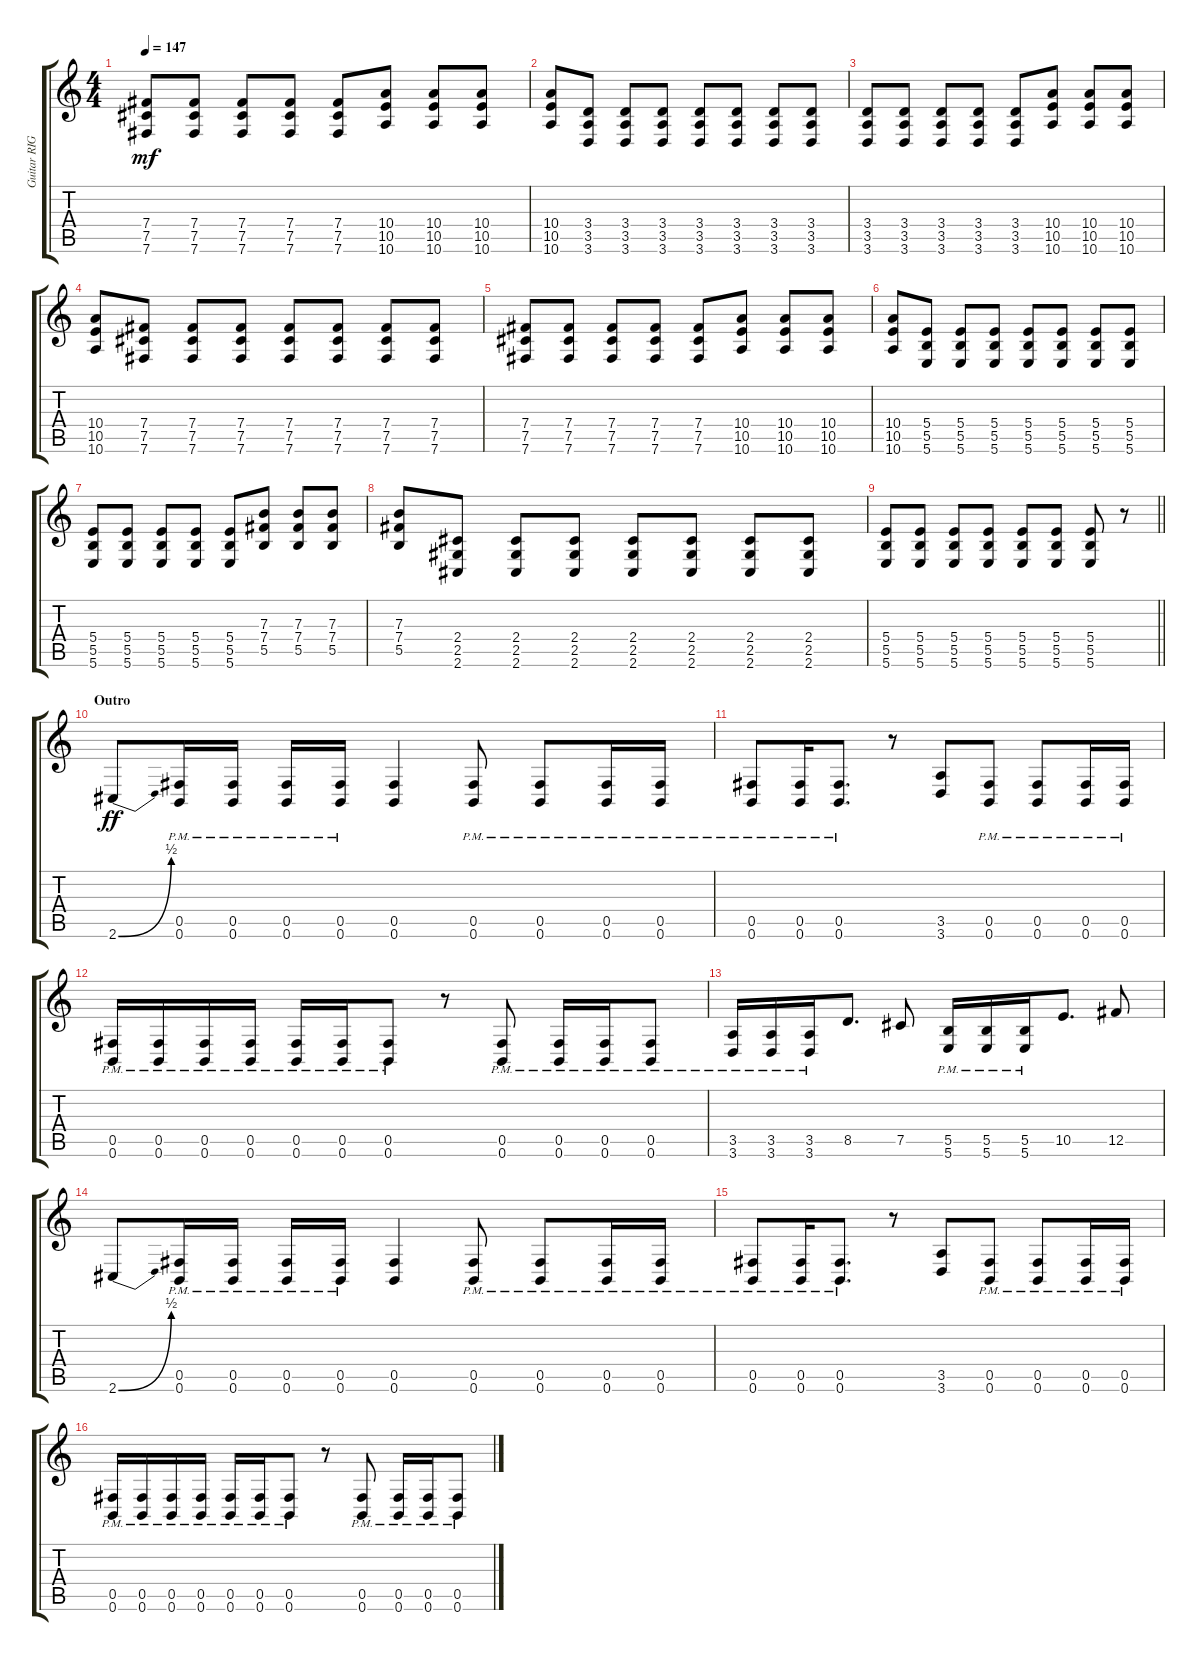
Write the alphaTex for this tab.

\track ("Guitar RIGHT" "Guitar RIG") {instrument distortionguitar}
\staff {score tabs}
\tuning (Db4 Ab3 E3 B2 Gb2 B1) {hide}
\ts (4 4)
\tempo 147
\clef g2
\ks c
(7.4 7.5 7.6).8{dy mf} (7.4 7.5 7.6).8 (7.4 7.5 7.6).8 (7.4 7.5 7.6).8 (7.4 7.5 7.6).8 (10.4 10.5 10.6).8 (10.4 10.5 10.6).8 (10.4 10.5 10.6).8 |
(10.4 10.5 10.6).8 (3.4 3.5 3.6).8 (3.4 3.5 3.6).8 (3.4 3.5 3.6).8 (3.4 3.5 3.6).8 (3.4 3.5 3.6).8 (3.4 3.5 3.6).8 (3.4 3.5 3.6).8 |
(3.4 3.5 3.6).8 (3.4 3.5 3.6).8 (3.4 3.5 3.6).8 (3.4 3.5 3.6).8 (3.4 3.5 3.6).8 (10.4 10.5 10.6).8 (10.4 10.5 10.6).8 (10.4 10.5 10.6).8 |
(10.4 10.5 10.6).8 (7.4 7.5 7.6).8 (7.4 7.5 7.6).8 (7.4 7.5 7.6).8 (7.4 7.5 7.6).8 (7.4 7.5 7.6).8 (7.4 7.5 7.6).8 (7.4 7.5 7.6).8 |
(7.4 7.5 7.6).8 (7.4 7.5 7.6).8 (7.4 7.5 7.6).8 (7.4 7.5 7.6).8 (7.4 7.5 7.6).8 (10.4 10.5 10.6).8 (10.4 10.5 10.6).8 (10.4 10.5 10.6).8 |
(10.4 10.5 10.6).8 (5.4 5.5 5.6).8 (5.4 5.5 5.6).8 (5.4 5.5 5.6).8 (5.4 5.5 5.6).8 (5.4 5.5 5.6).8 (5.4 5.5 5.6).8 (5.4 5.5 5.6).8 |
(5.4 5.5 5.6).8 (5.4 5.5 5.6).8 (5.4 5.5 5.6).8 (5.4 5.5 5.6).8 (5.4 5.5 5.6).8 (7.3 7.4 5.5).8 (7.3 7.4 5.5).8 (7.3 7.4 5.5).8 |
(7.3 7.4 5.5).8 (2.4 2.5 2.6).8 (2.4 2.5 2.6).8 (2.4 2.5 2.6).8 (2.4 2.5 2.6).8 (2.4 2.5 2.6).8 (2.4 2.5 2.6).8 (2.4 2.5 2.6).8 |
\barLineRight lightlight
(5.4 5.5 5.6).8 (5.4 5.5 5.6).8 (5.4 5.5 5.6).8 (5.4 5.5 5.6).8 (5.4 5.5 5.6).8 (5.4 5.5 5.6).8 (5.4 5.5 5.6).8 r.8 |
\section ("" "Outro")
2.6{be (bend 0 0 60 2)}.8{dy ff} (0.5{pm} 0.6{pm}).16 (0.5{pm} 0.6{pm}).16 (0.5{pm} 0.6{pm}).16 (0.5{pm} 0.6{pm}).16 (0.5 0.6).4 (0.5{pm} 0.6{pm}).8 (0.5{pm} 0.6{pm}).8 (0.5{pm} 0.6{pm}).16 (0.5{pm} 0.6{pm}).16 |
(0.5{pm} 0.6{pm}).8 (0.5{pm} 0.6{pm}).16 (0.5{pm} 0.6{pm}).8{d} r.8 (3.5 3.6).8 (0.5{pm} 0.6{pm}).8 (0.5{pm} 0.6{pm}).8 (0.5{pm} 0.6{pm}).16 (0.5{pm} 0.6{pm}).16 |
(0.5{pm} 0.6{pm}).16 (0.5{pm} 0.6{pm}).16 (0.5{pm} 0.6{pm}).16 (0.5{pm} 0.6{pm}).16 (0.5{pm} 0.6{pm}).16 (0.5{pm} 0.6{pm}).16 (0.5{pm} 0.6{pm}).8 r.8 (0.5{pm} 0.6{pm}).8 (0.5{pm} 0.6{pm}).16 (0.5{pm} 0.6{pm}).16 (0.5{pm} 0.6{pm}).8 |
(3.5{pm} 3.6{pm}).16 (3.5{pm} 3.6{pm}).16 (3.5{pm} 3.6{pm}).16 8.5.8{d} 7.5.8 (5.5{pm} 5.6{pm}).16 (5.5{pm} 5.6{pm}).16 (5.5{pm} 5.6{pm}).16 10.5.8{d} 12.5.8 |
2.6{be (bend 0 0 60 2)}.8 (0.5{pm} 0.6{pm}).16 (0.5{pm} 0.6{pm}).16 (0.5{pm} 0.6{pm}).16 (0.5{pm} 0.6{pm}).16 (0.5 0.6).4 (0.5{pm} 0.6{pm}).8 (0.5{pm} 0.6{pm}).8 (0.5{pm} 0.6{pm}).16 (0.5{pm} 0.6{pm}).16 |
(0.5{pm} 0.6{pm}).8 (0.5{pm} 0.6{pm}).16 (0.5{pm} 0.6{pm}).8{d} r.8 (3.5 3.6).8 (0.5{pm} 0.6{pm}).8 (0.5{pm} 0.6{pm}).8 (0.5{pm} 0.6{pm}).16 (0.5{pm} 0.6{pm}).16 |
(0.5{pm} 0.6{pm}).16 (0.5{pm} 0.6{pm}).16 (0.5{pm} 0.6{pm}).16 (0.5{pm} 0.6{pm}).16 (0.5{pm} 0.6{pm}).16 (0.5{pm} 0.6{pm}).16 (0.5{pm} 0.6{pm}).8 r.8 (0.5{pm} 0.6{pm}).8 (0.5{pm} 0.6{pm}).16 (0.5{pm} 0.6{pm}).16 (0.5{pm} 0.6{pm}).8
